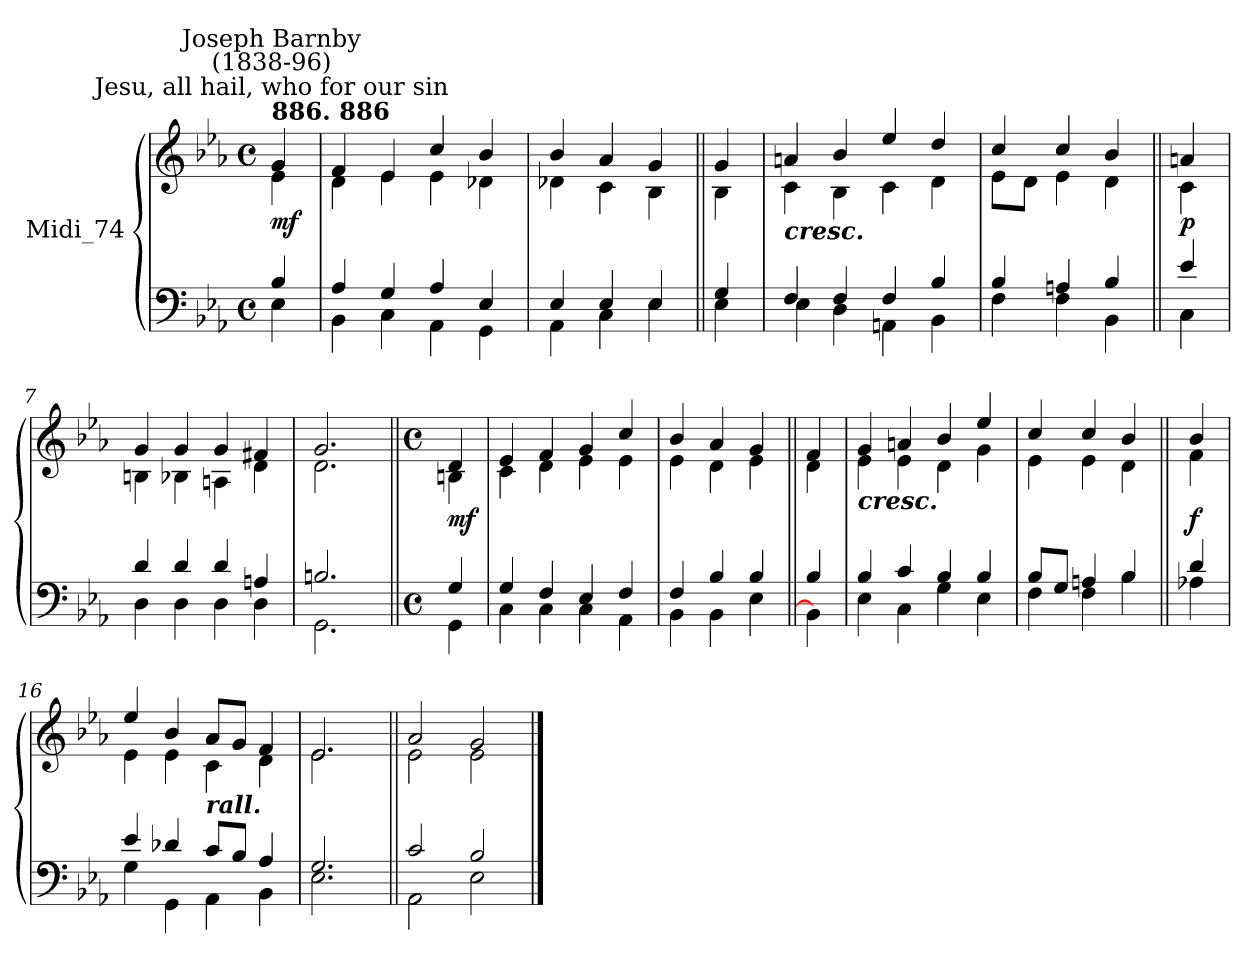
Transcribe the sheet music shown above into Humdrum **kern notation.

**kern	**kern	**dynam
*part2	*part1	*part1
*staff2	*staff1	*staff1
*I"Midi_74	*I"Midi_74	*
*clefF4	*clefG2	*
*k[b-e-a-]	*k[b-e-a-]	*
*E-:	*E-:	*
*M4/4	*M4/4	*
*met(c)	*met(c)	*
=	=	=
*^	*^	*
!	!	!LO:TX:a:B:t=886. 886	!	!
!	!	!LO:TX:a:cj:t=Jesu, all hail, who for our sin	!	!
!	!	!LO:TX:a:cj:t=Joseph Barnby\n(1838-96)	!	!
!	!	!	!	!LO:DY:b
4B-/	4E-\	4g/	4e-\	mf
=1	=1	=1	=1	=1
4A-/	4BB-\	4f/	4d\	.
4G/	4C\	4e-/	4e-\	.
4A-/	4AA-\	4cc/	4e-\	.
4E-/	4GG\	4b-/	4d-X\	.
=2	=2	=2	=2	=2
4E-/	4AA-\	4b-/	4d-X\	.
4E-/	4C\	4a-/	4c\	.
4E-/	4E-\	4g/	4B-\	.
=3||	=3||	=3||	=3||	=3||
4G/	4E-\	4g/	4B-\	.
=4	=4	=4	=4	=4
!	!	!LO:TX:b:Bi:t=cresc.	!	!
4F/	4E-\	4an/	4c\	.
4F/	4D\	4b-/	4B-\	.
4F/	4AAn\	4ee-/	4c\	.
4B-/	4BB-\	4dd/	4d\	.
=5	=5	=5	=5	=5
4B-/	4F\	4cc/	8e-\L	.
.	.	.	8d\J	.
4An/	4F\	4cc/	4e-\	.
4B-/	4BB-\	4b-/	4d\	.
=6||	=6||	=6||	=6||	=6||
!	!	!	!	!LO:DY:b
4e-/	4C\	4an/	4c\	p
=7	=7	=7	=7	=7
4d/	4D\	4g/	4Bn\	.
4d/	4D\	4g/	4B-X\	.
4d/	4D\	4g/	4An\	.
4An/	4D\	4f#X/	4d\	.
=8	=8	=8	=8	=8
2.Bn/	2.GG\	2.g/	2.d\	.
!!LO:LB:g=z	!!
=9||	=9||	=9||	=9||	=9||
*M4/4	*	*M4/4	*	*
*met(c)	*	*met(c)	*	*
!	!	!	!	!LO:DY:b
4G/	4GG\	4d/	4Bn\	mf
=10	=10	=10	=10	=10
4G/	4C\	4e-/	4c\	.
4F/	4C\	4f/	4d\	.
4E-/	4C\	4g/	4e-\	.
4F/	4AA-\	4cc/	4e-\	.
=11	=11	=11	=11	=11
4F/	4BB-\	4b-/	4e-\	.
4B-/	4BB-\	4a-/	4d\	.
4B-/	4E-\	4g/	4e-\	.
=12||	=12||	=12||	=12||	=12||
4B-/	4BB-\]	4f/	4d\	.
=13	=13	=13	=13	=13
!	!	!LO:TX:b:Bi:t=cresc.	!	!
4B-/	4E-\	4g/	4e-\	.
4c/	4C\	4an/	4e-\	.
4B-/	4G\	4b-/	4d\	.
4B-/	4E-\	4ee-/	4g\	.
=14	=14	=14	=14	=14
8B-/L	4F\	4cc/	4e-\	.
8G/J	.	.	.	.
4An/	4F\	4cc/	4e-\	.
4B-/	4B-\	4b-/	4d\	.
=15||	=15||	=15||	=15||	=15||
!	!	!	!	!LO:DY:b
4d/	4A-X\	4b-/	4f\	f
=16	=16	=16	=16	=16
4e-/	4G\	4ee-/	4e-\	.
4d-X/	4GG\	4b-/	4e-\	.
!LO:TX:a:Bi:t=rall.	!	!	!	!
8c/L	4AA-\	8a-/L	4c\	.
8B-/J	.	8g/J	.	.
4A-/	4BB-\	4f/	4d\	.
=17	=17	=17	=17	=17
2.G/	2.E-\	2.e-/	2.e-\	.
=18||	=18||	=18||	=18||	=18||
2c/	2AA-\	2a-/	2e-\	.
2B-/	2E-\	2g/	2e-\	.
*v	*v	*	*	*
*	*v	*v	*
==	==	==
*-	*-	*-
